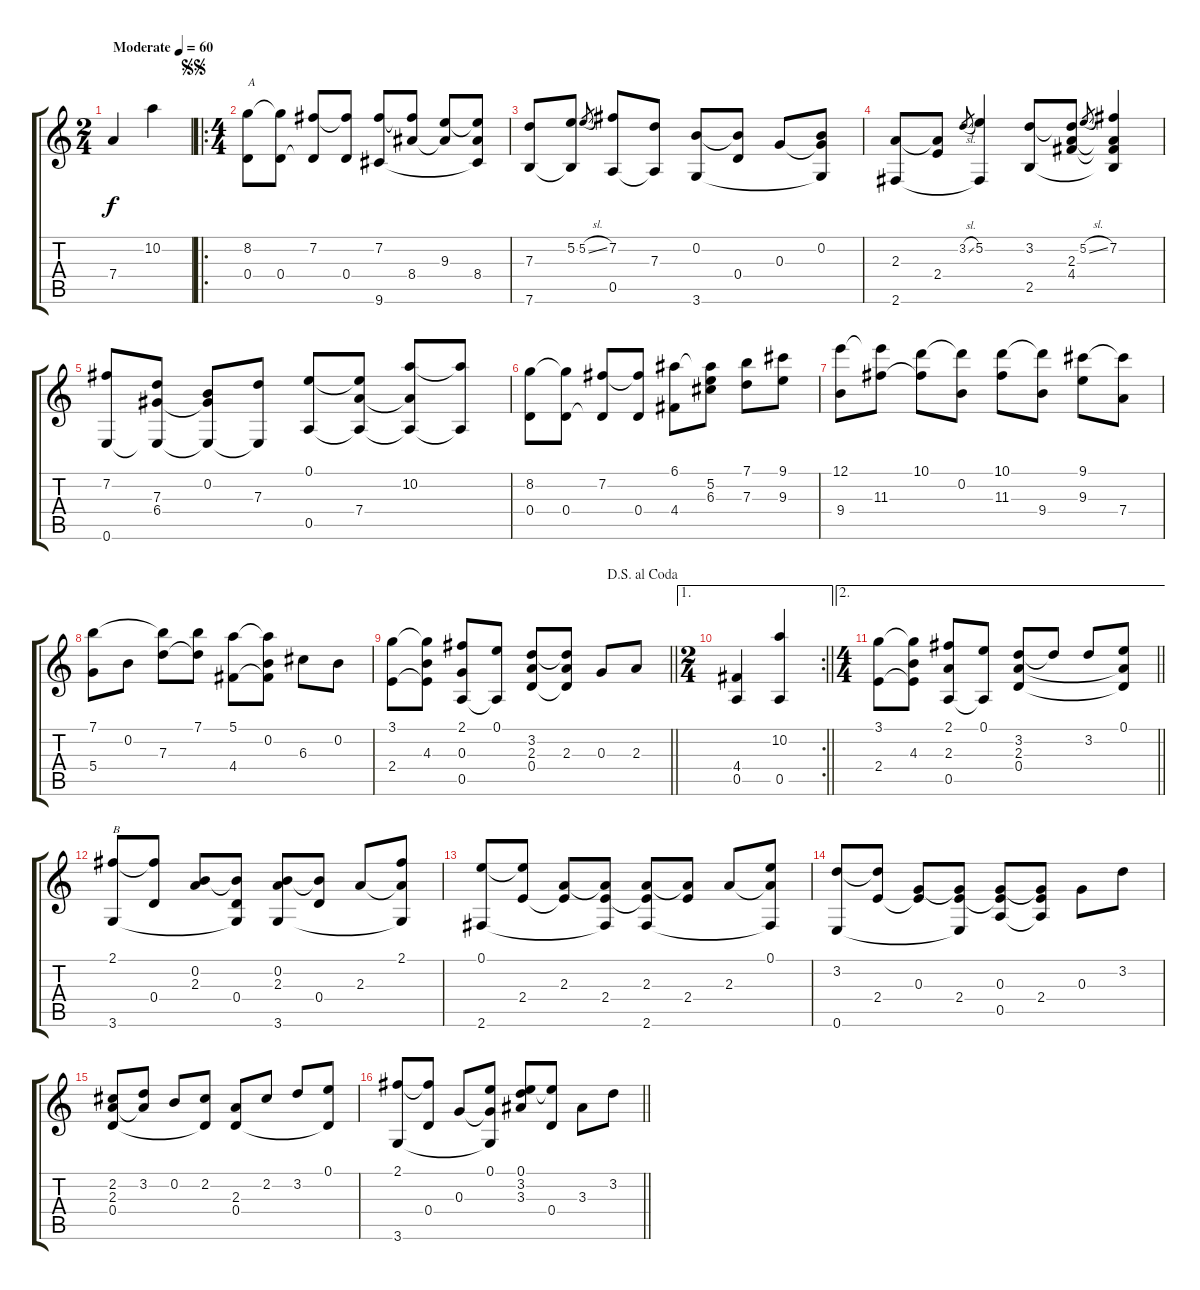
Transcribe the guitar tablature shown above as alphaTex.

\track "" {instrument acousticguitarsteel}
\staff {score tabs}
\tuning (E4 B3 G3 D3 A2 E2) {hide}
\ts (2 4)
\tempo (60 "Moderate")
\clef g2
\ks c
7.4.4{dy f instrument acousticguitarsteel} 10.2.4 |
\ro
\ts (4 4)
\jump segnosegno
(8.2 0.4).8{txt "A"} (8.2{t} 0.4).8 (7.2 0.4{t}).8 (7.2{t} 0.4).8 (7.2 9.6).8 (7.2{t} 8.4).8 (9.3 8.4{t}).8 (9.3{t} 8.4 9.6{t}).8 |
(7.3 7.6).8 (5.2 7.6{t}).8 5.2{sl}.8{gr} (7.2 0.5).8 (7.3 0.5{t}).8 (0.2 3.6).8 (0.2{t} 0.4).8 0.3.8 (0.2 0.3{t} 3.6{t}).8 |
(2.3 2.6).8 (2.3{t} 2.4).8 3.2{sl}.8{gr} (5.2 2.6{t}).4 (3.2 2.5).8 (3.2{t} 2.3 4.4).8 5.2{sl}.8{gr} (7.2 2.3{t} 4.4{t} 2.5{t}).4 |
(7.2 0.6).8 (7.3 6.4 0.6{t}).8 (0.2 6.4{t} 0.6{t}).8 (7.3 0.6{t}).8 (0.1 0.5).8 (0.1{t} 7.4 0.5{t}).8 (10.2 7.4{t} 0.5{t}).8 (10.2{t} 0.5{t}).8 |
(8.2 0.4).8 (8.2{t} 0.4).8 (7.2 0.4{t}).8 (7.2{t} 0.4).8 (6.1 4.4).8 (6.1{t} 5.2 6.3).8 (7.1 7.3).8 (9.1 9.3).8 |
(12.1 9.4).8 (12.1{t} 11.3).8 (10.1 11.3{t}).8 (10.1{t} 0.2).8 (10.1 11.3).8 (10.1{t} 9.4).8 (9.1 9.3).8 (9.1{t} 7.4).8 |
(7.1 5.4).8 0.2.8 (7.1{t} 7.3).8 (7.1 7.3{t}).8 (5.1 4.4).8 (5.1{t} 0.2 4.4{t}).8 6.3.8 0.2.8 |
\jump dalsegnoalcoda
\barLineRight lightlight
(3.1 2.4).8 (3.1{t} 4.3 2.4{t}).8 (2.1 0.3 0.5).8 (0.1 0.5{t}).8 (3.2 2.3 0.4).8 (3.2{t} 2.3 0.4{t}).8 0.3.8 2.3.8 |
\ae 1
\rc 2
\ts (2 4)
\barLineRight lightlight
(4.4 0.5).4 (10.2 0.5).4 |
\ae 2
\ts (4 4)
\barLineRight lightlight
(3.1 2.4).8 (3.1{t} 4.3 2.4{t}).8 (2.1 2.3 0.5).8 (0.1 0.5{t}).8 (3.2 2.3 0.4).8 3.2{t}.8 3.2.8 (0.1 2.3{t} 0.4{t}).8 |
(2.1 3.6).8{txt "B"} (2.1{t} 0.4).8 (0.2 2.3).8 (0.2{t} 0.4 3.6{t}).8 (0.2 2.3 3.6).8 (0.2{t} 0.4).8 2.3.8 (2.1 2.3{t} 3.6{t}).8 |
(0.1 2.6).8 (0.1{t} 2.4).8 (2.3 2.4{t}).8 (2.3{t} 2.4 2.6{t}).8 (2.3 2.4{t} 2.6).8 (2.3{t} 2.4).8 2.3.8 (0.1 2.3{t} 2.6{t}).8 |
(3.2 0.6).8 (3.2{t} 2.4).8 (0.3 2.4{t}).8 (0.3{t} 2.4 0.6{t}).8 (0.3 2.4{t} 0.5).8 (0.3{t} 2.4 0.5{t}).8 0.3.8 3.2.8 |
(2.2 2.3 0.4).8 (3.2 2.3{t}).8 0.2.8 (2.2 0.4{t}).8 (2.3 0.4).8 2.2.8 3.2.8 (0.1 0.4{t}).8 |
\barLineRight lightlight
(2.1 3.6).8 (2.1{t} 0.4).8 0.3.8 (0.1 0.3{t} 3.6{t}).8 (0.1 3.2 3.3).8 (0.1{t} 0.4).8 3.3.8 3.2.8
